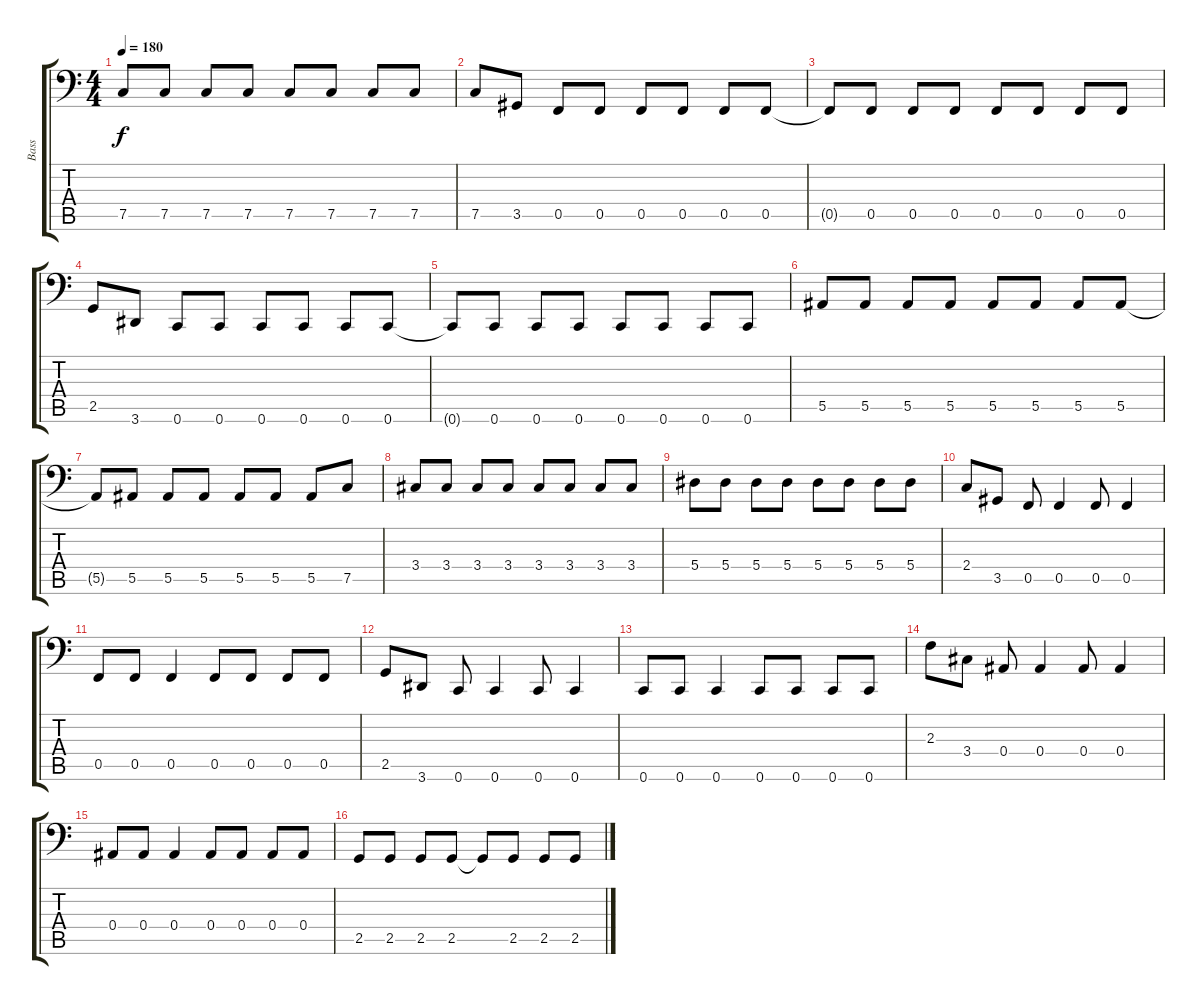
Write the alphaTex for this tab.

\track ("Bass" "Bass") {instrument electricbassfinger}
\staff {score tabs}
\tuning (C3 G2 Eb2 Bb1 F1 C1) {hide}
\ts (4 4)
\tempo 180
\clef f4
\ks c
7.5.8{dy f} 7.5.8 7.5.8 7.5.8 7.5.8 7.5.8 7.5.8 7.5.8 |
7.5.8 3.5.8 0.5.8 0.5.8 0.5.8 0.5.8 0.5.8 0.5.8 |
0.5{t}.8 0.5.8 0.5.8 0.5.8 0.5.8 0.5.8 0.5.8 0.5.8 |
2.5.8 3.6.8 0.6.8 0.6.8 0.6.8 0.6.8 0.6.8 0.6.8 |
0.6{t}.8 0.6.8 0.6.8 0.6.8 0.6.8 0.6.8 0.6.8 0.6.8 |
5.5.8 5.5.8 5.5.8 5.5.8 5.5.8 5.5.8 5.5.8 5.5.8 |
5.5{t}.8 5.5.8 5.5.8 5.5.8 5.5.8 5.5.8 5.5.8 7.5.8 |
3.4.8 3.4.8 3.4.8 3.4.8 3.4.8 3.4.8 3.4.8 3.4.8 |
5.4.8 5.4.8 5.4.8 5.4.8 5.4.8 5.4.8 5.4.8 5.4.8 |
2.4.8 3.5.8 0.5.8 0.5.4 0.5.8 0.5.4 |
0.5.8 0.5.8 0.5.4 0.5.8 0.5.8 0.5.8 0.5.8 |
2.5.8 3.6.8 0.6.8 0.6.4 0.6.8 0.6.4 |
0.6.8 0.6.8 0.6.4 0.6.8 0.6.8 0.6.8 0.6.8 |
2.3.8 3.4.8 0.4.8 0.4.4 0.4.8 0.4.4 |
0.4.8 0.4.8 0.4.4 0.4.8 0.4.8 0.4.8 0.4.8 |
2.5.8 2.5.8 2.5.8 2.5.8 2.5{t}.8 2.5.8 2.5.8 2.5.8
